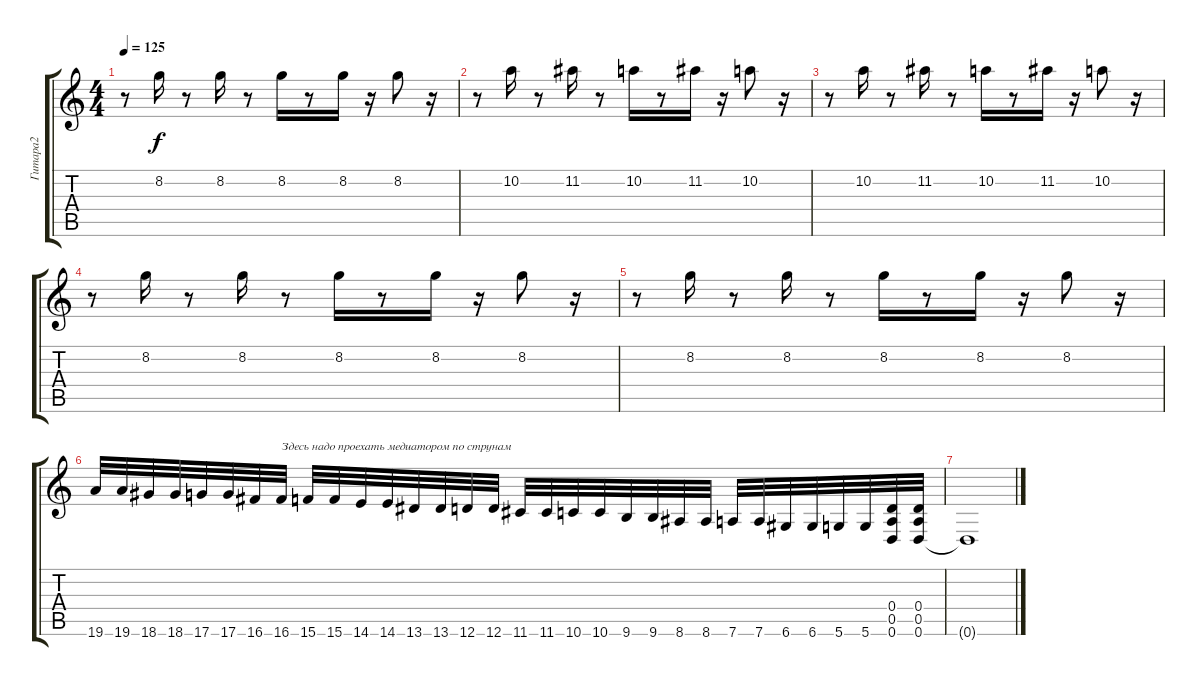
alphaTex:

\track ("Гитара2" "Гитара2") {instrument overdrivenguitar}
\staff {score tabs}
\tuning (E4 B3 G3 D3 A2 D2) {hide}
\ts (4 4)
\tempo 125
\clef g2
\ks c
r.8{dy f} 8.2.16 r.8 8.2.16 r.8 8.2.16 r.8 8.2.16 r.16 8.2.8 r.16 |
r.8 10.2.16 r.8 11.2.16 r.8 10.2.16 r.8 11.2.16 r.16 10.2.8 r.16 |
r.8 10.2.16 r.8 11.2.16 r.8 10.2.16 r.8 11.2.16 r.16 10.2.8 r.16 |
r.8 8.2.16 r.8 8.2.16 r.8 8.2.16 r.8 8.2.16 r.16 8.2.8 r.16 |
r.8 8.2.16 r.8 8.2.16 r.8 8.2.16 r.8 8.2.16 r.16 8.2.8 r.16 |
19.6.32 19.6.32 18.6.32 18.6.32 17.6.32 17.6.32 16.6.32 16.6.32{txt "Здесь надо проехать медиатором по струнам"} 15.6.32 15.6.32 14.6.32 14.6.32 13.6.32 13.6.32 12.6.32 12.6.32 11.6.32 11.6.32 10.6.32 10.6.32 9.6.32 9.6.32 8.6.32 8.6.32 7.6.32 7.6.32 6.6.32 6.6.32 5.6.32 5.6.32 (0.4 0.5 0.6).32 (0.4 0.5 0.6).32 |
0.6{t}.1
